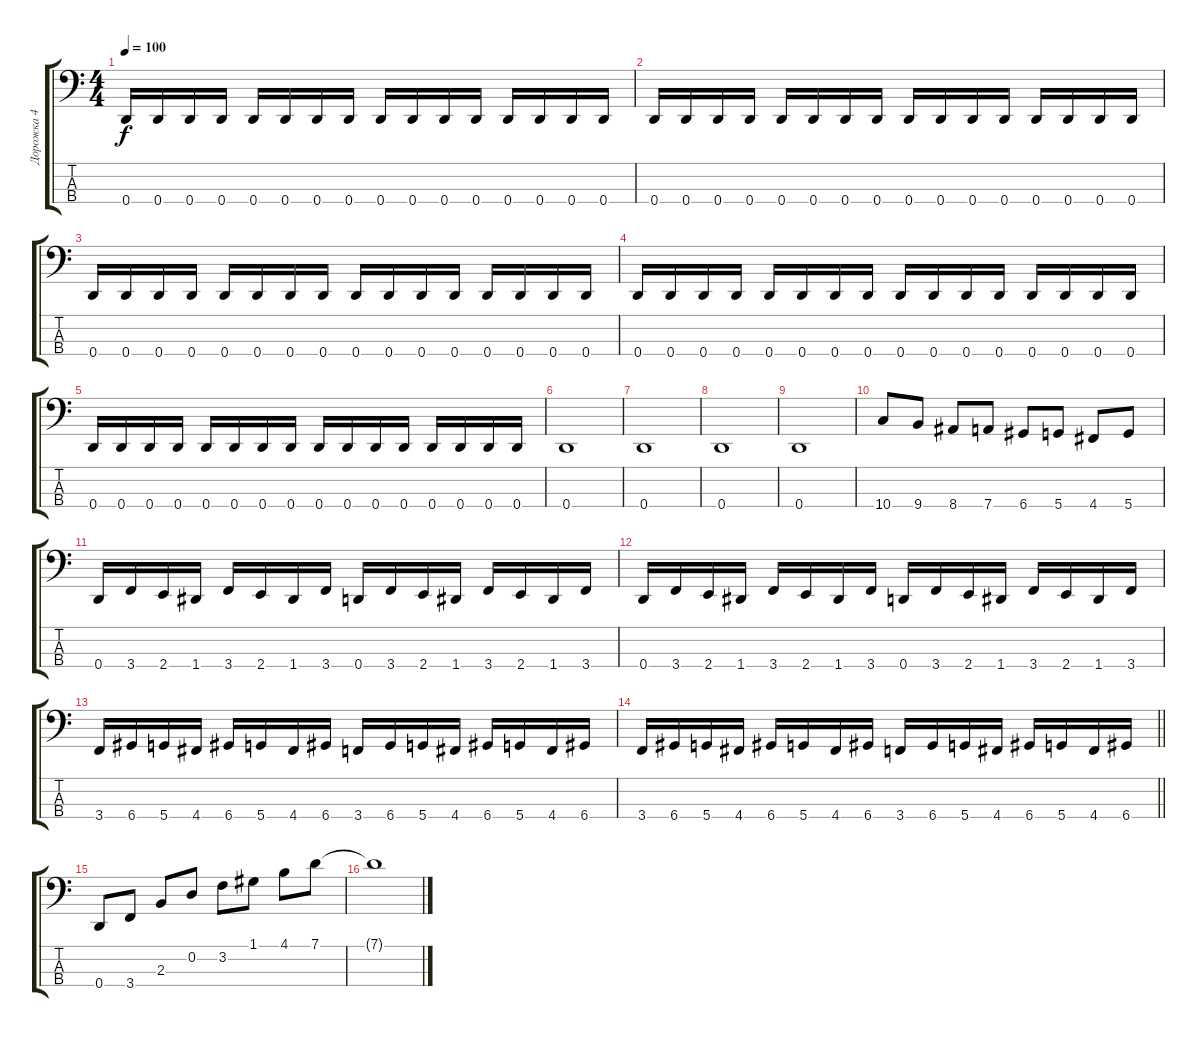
\track ("Дорожка 4" "Дорожка 4") {instrument electricbassfinger}
\staff {score tabs}
\tuning (G2 D2 A1 D1) {hide}
\ts (4 4)
\tempo 100
\clef f4
\ks c
0.4.16{dy f} 0.4.16 0.4.16 0.4.16 0.4.16 0.4.16 0.4.16 0.4.16 0.4.16 0.4.16 0.4.16 0.4.16 0.4.16 0.4.16 0.4.16 0.4.16 |
0.4.16 0.4.16 0.4.16 0.4.16 0.4.16 0.4.16 0.4.16 0.4.16 0.4.16 0.4.16 0.4.16 0.4.16 0.4.16 0.4.16 0.4.16 0.4.16 |
0.4.16 0.4.16 0.4.16 0.4.16 0.4.16 0.4.16 0.4.16 0.4.16 0.4.16 0.4.16 0.4.16 0.4.16 0.4.16 0.4.16 0.4.16 0.4.16 |
0.4.16 0.4.16 0.4.16 0.4.16 0.4.16 0.4.16 0.4.16 0.4.16 0.4.16 0.4.16 0.4.16 0.4.16 0.4.16 0.4.16 0.4.16 0.4.16 |
0.4.16 0.4.16 0.4.16 0.4.16 0.4.16 0.4.16 0.4.16 0.4.16 0.4.16 0.4.16 0.4.16 0.4.16 0.4.16 0.4.16 0.4.16 0.4.16 |
0.4.1 |
0.4.1 |
0.4.1 |
0.4.1 |
10.4.8 9.4.8 8.4.8 7.4.8 6.4.8 5.4.8 4.4.8 5.4.8 |
0.4.16 3.4.16 2.4.16 1.4.16 3.4.16 2.4.16 1.4.16 3.4.16 0.4.16 3.4.16 2.4.16 1.4.16 3.4.16 2.4.16 1.4.16 3.4.16 |
0.4.16 3.4.16 2.4.16 1.4.16 3.4.16 2.4.16 1.4.16 3.4.16 0.4.16 3.4.16 2.4.16 1.4.16 3.4.16 2.4.16 1.4.16 3.4.16 |
3.4.16 6.4.16 5.4.16 4.4.16 6.4.16 5.4.16 4.4.16 6.4.16 3.4.16 6.4.16 5.4.16 4.4.16 6.4.16 5.4.16 4.4.16 6.4.16 |
\barLineRight lightlight
3.4.16 6.4.16 5.4.16 4.4.16 6.4.16 5.4.16 4.4.16 6.4.16 3.4.16 6.4.16 5.4.16 4.4.16 6.4.16 5.4.16 4.4.16 6.4.16 |
0.4.8 3.4.8 2.3.8 0.2.8 3.2.8 1.1.8 4.1.8 7.1.8 |
7.1{t}.1
